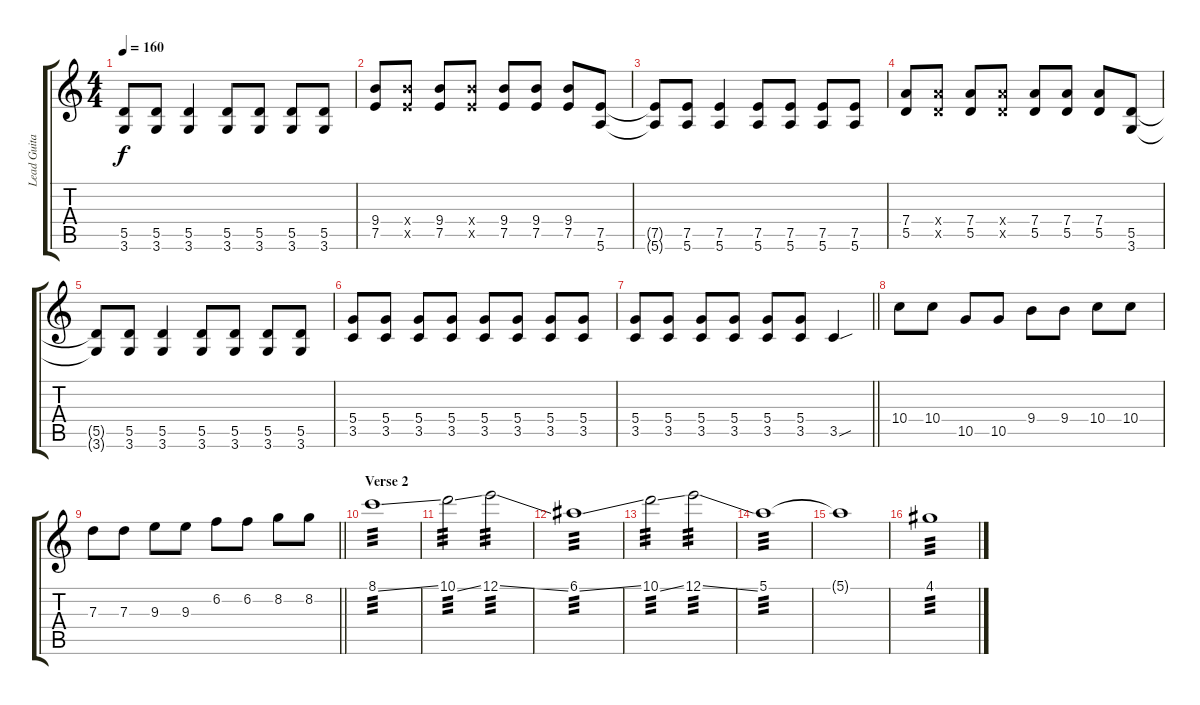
\track ("Lead Guitar" "Lead Guita") {instrument distortionguitar}
\staff {score tabs}
\tuning (E4 B3 G3 D3 A2 E2) {hide}
\ts (4 4)
\tempo 160
\clef g2
\ks c
(5.5{t} 3.6{t}).8{dy f} (5.5 3.6).8 (5.5 3.6).4 (5.5 3.6).8 (5.5 3.6).8 (5.5 3.6).8 (5.5 3.6).8 |
(9.4 7.5).8 (9.4{x} 7.5{x}).8 (9.4 7.5).8 (9.4{x} 7.5{x}).8 (9.4 7.5).8 (9.4 7.5).8 (9.4 7.5).8 (7.5 5.6).8 |
(7.5{t} 5.6{t}).8 (7.5 5.6).8 (7.5 5.6).4 (7.5 5.6).8 (7.5 5.6).8 (7.5 5.6).8 (7.5 5.6).8 |
(7.4 5.5).8 (7.4{x} 5.5{x}).8 (7.4 5.5).8 (7.4{x} 5.5{x}).8 (7.4 5.5).8 (7.4 5.5).8 (7.4 5.5).8 (5.5 3.6).8 |
(5.5{t} 3.6{t}).8 (5.5 3.6).8 (5.5 3.6).4 (5.5 3.6).8 (5.5 3.6).8 (5.5 3.6).8 (5.5 3.6).8 |
(5.4 3.5).8 (5.4 3.5).8 (5.4 3.5).8 (5.4 3.5).8 (5.4 3.5).8 (5.4 3.5).8 (5.4 3.5).8 (5.4 3.5).8 |
\barLineRight lightlight
(5.4 3.5).8 (5.4 3.5).8 (5.4 3.5).8 (5.4 3.5).8 (5.4 3.5).8 (5.4 3.5).8 3.5{sou}.4 |
10.4.8 10.4.8 10.5.8 10.5.8 9.4.8 9.4.8 10.4.8 10.4.8 |
\barLineRight lightlight
7.3.8 7.3.8 9.3.8 9.3.8 6.2.8 6.2.8 8.2.8 8.2.8 |
\section ("" "Verse 2")
8.1{ss}.1{tp 3} |
10.1{ss}.2{tp 3} 12.1{ss}.2{tp 3} |
6.1{ss}.1{tp 3} |
10.1{ss}.2{tp 3} 12.1{ss}.2{tp 3} |
5.1.1{tp 3} |
5.1{t}.1 |
4.1.1{tp 3}
